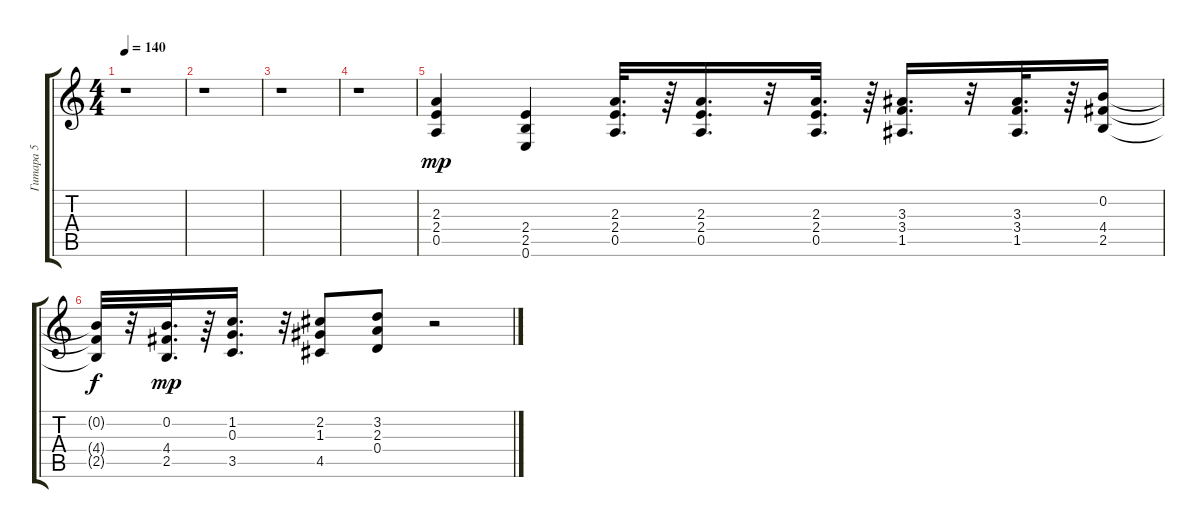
\track ("Гитара 5" "Гитара 5") {instrument distortionguitar}
\staff {score tabs}
\tuning (E4 B3 G3 D3 A2 E2) {hide}
\ts (4 4)
\tempo 140
\clef g2
\ks c
r.1{dy mp} |
r.1 |
r.1 |
r.1 |
(2.3 2.4 0.5).4 (2.4 2.5 0.6).4 (2.3 2.4 0.5).32{d} r.64 (2.3 2.4 0.5).16{d} r.32 (2.3 2.4 0.5).32{d} r.64 (3.3 3.4 1.5).16{d} r.32 (3.3 3.4 1.5).32{d} r.64 (0.2 4.4 2.5).16 |
(0.2{t} 4.4{t} 2.5{t}).32{dy f} r.32 (0.2 4.4 2.5).32{d dy mp} r.64 (1.2 0.3 3.5).16{d} r.32 (2.2 1.3 4.5).8 (3.2 2.3 0.4).8 r.2
